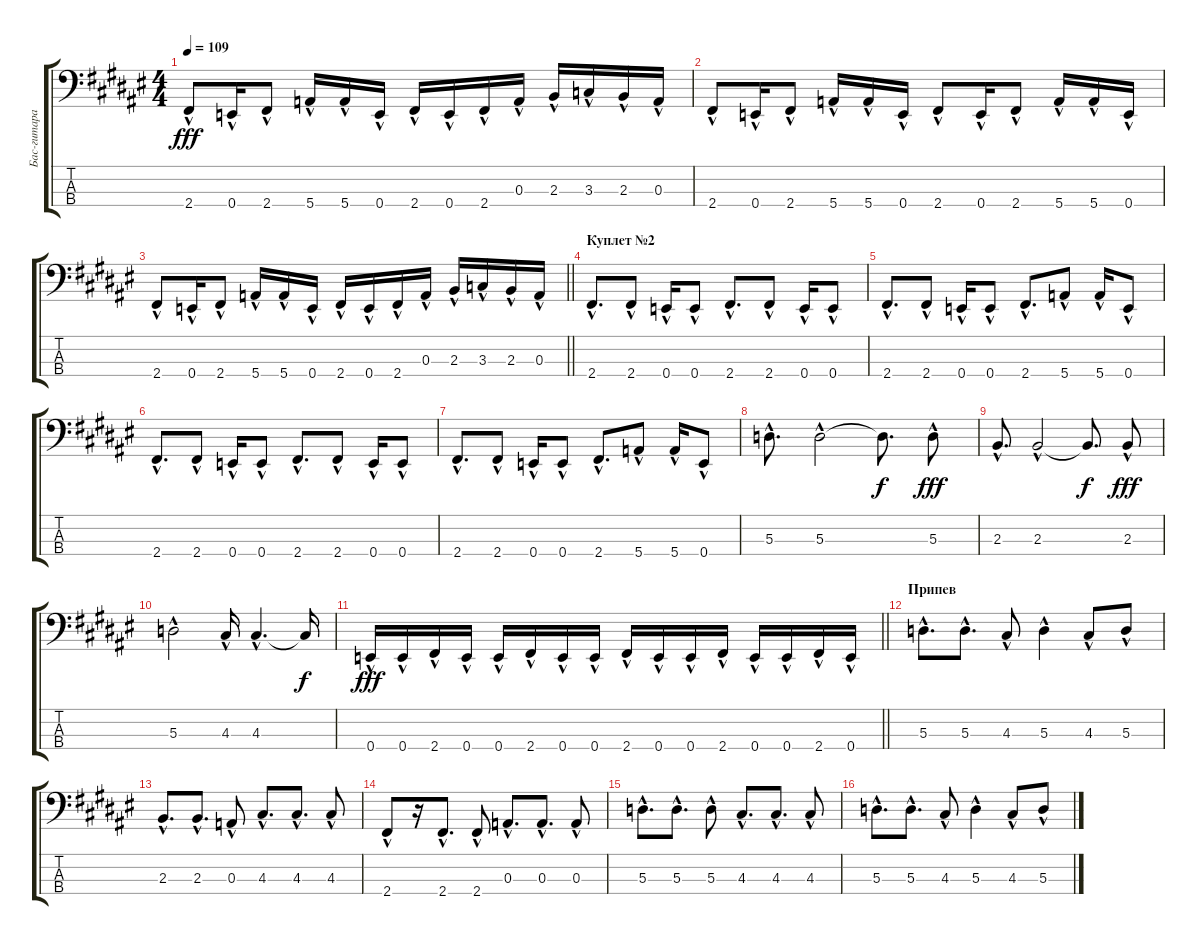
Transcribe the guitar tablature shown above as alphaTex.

\track ("Бас-гитара Макс" "Бас-гитара") {instrument acousticbass}
\staff {score tabs}
\tuning (G2 D2 A1 E1) {hide}
\ts (4 4)
\tempo 109
\clef f4
\ks f#
2.4{hac}.8{dy fff} 0.4{hac}.16 2.4{hac}.8 5.4{hac}.16 5.4{hac}.16 0.4{hac}.16 2.4{hac}.16 0.4{hac}.16 2.4{hac}.16 0.3{hac}.16 2.3{hac}.16 3.3{hac}.16 2.3{hac}.16 0.3{hac}.16 |
2.4{hac}.8 0.4{hac}.16 2.4{hac}.8 5.4{hac}.16 5.4{hac}.16 0.4{hac}.16 2.4{hac}.8 0.4{hac}.16 2.4{hac}.8 5.4{hac}.16 5.4{hac}.16 0.4{hac}.16 |
\barLineRight lightlight
2.4{hac}.8 0.4{hac}.16 2.4{hac}.8 5.4{hac}.16 5.4{hac}.16 0.4{hac}.16 2.4{hac}.16 0.4{hac}.16 2.4{hac}.16 0.3{hac}.16 2.3{hac}.16 3.3{hac}.16 2.3{hac}.16 0.3{hac}.16 |
\section ("" "Куплет №2")
2.4{hac}.8{d} 2.4{hac}.8 0.4{hac}.16 0.4{hac}.8 2.4{hac}.8{d} 2.4{hac}.8 0.4{hac}.16 0.4{hac}.8 |
2.4{hac}.8{d} 2.4{hac}.8 0.4{hac}.16 0.4{hac}.8 2.4{hac}.8{d} 5.4{hac}.8 5.4{hac}.16 0.4{hac}.8 |
2.4{hac}.8{d} 2.4{hac}.8 0.4{hac}.16 0.4{hac}.8 2.4{hac}.8{d} 2.4{hac}.8 0.4{hac}.16 0.4{hac}.8 |
2.4{hac}.8{d} 2.4{hac}.8 0.4{hac}.16 0.4{hac}.8 2.4{hac}.8{d} 5.4{hac}.8 5.4{hac}.16 0.4{hac}.8 |
5.3{hac}.8{d} 5.3{hac}.2 5.3{t}.8{d dy f} 5.3{hac}.8{dy fff} |
2.3{hac}.8{d} 2.3{hac}.2 2.3{t}.8{d dy f} 2.3{hac}.8{dy fff} |
5.3{hac}.2 4.3{hac}.16 4.3{hac}.4{d} 4.3{t}.16{dy f} |
\barLineRight lightlight
0.4{hac}.16{dy fff} 0.4{hac}.16 2.4{hac}.16 0.4{hac}.16 0.4{hac}.16 2.4{hac}.16 0.4{hac}.16 0.4{hac}.16 2.4{hac}.16 0.4{hac}.16 0.4{hac}.16 2.4{hac}.16 0.4{hac}.16 0.4{hac}.16 2.4{hac}.16 0.4{hac}.16 |
\section ("" "Припев")
5.3{hac}.8{d} 5.3{hac}.8{d} 4.3{hac}.8 5.3{hac}.4 4.3{hac}.8 5.3{hac}.8 |
2.3{hac}.8{d} 2.3{hac}.8{d} 0.3{hac}.8 4.3{hac}.8{d} 4.3{hac}.8{d} 4.3{hac}.8 |
2.4{hac}.8 r.16 2.4{hac}.8{d} 2.4{hac}.8 0.3{hac}.8{d} 0.3{hac}.8{d} 0.3{hac}.8 |
5.3{hac}.8{d} 5.3{hac}.8{d} 5.3{hac}.8 4.3{hac}.8{d} 4.3{hac}.8{d} 4.3{hac}.8 |
5.3{hac}.8{d} 5.3{hac}.8{d} 4.3{hac}.8 5.3{hac}.4 4.3{hac}.8 5.3{hac}.8
